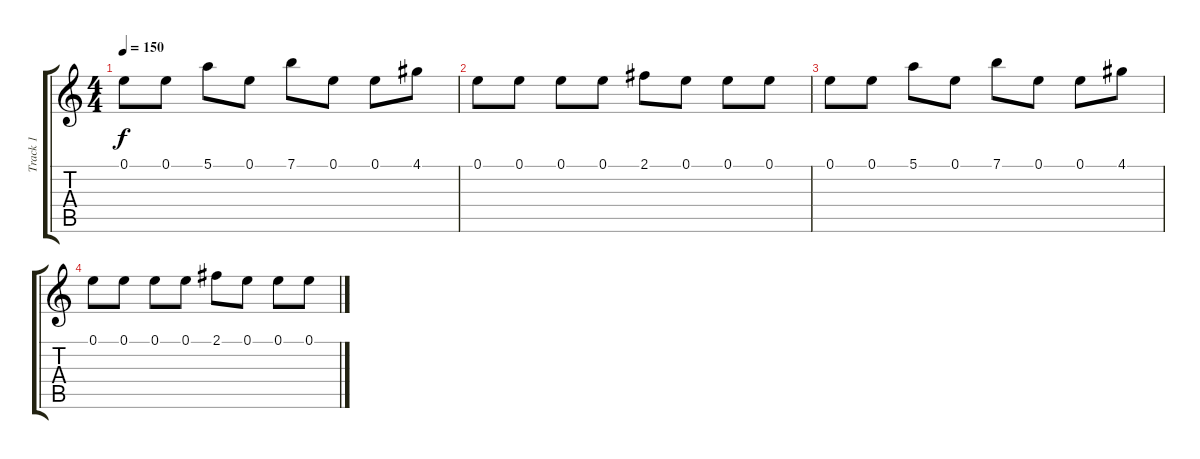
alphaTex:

\track ("Track 1" "Track 1") {instrument acousticguitarsteel}
\staff {score tabs}
\tuning (E4 B3 G3 D3 A2 E2) {hide}
\ts (4 4)
\tempo 150
\clef g2
\ks c
0.1.8{dy f} 0.1.8 5.1.8 0.1.8 7.1.8 0.1.8 0.1.8 4.1.8 |
0.1.8 0.1.8 0.1.8 0.1.8 2.1.8 0.1.8 0.1.8 0.1.8 |
0.1.8 0.1.8 5.1.8 0.1.8 7.1.8 0.1.8 0.1.8 4.1.8 |
0.1.8 0.1.8 0.1.8 0.1.8 2.1.8 0.1.8 0.1.8 0.1.8
